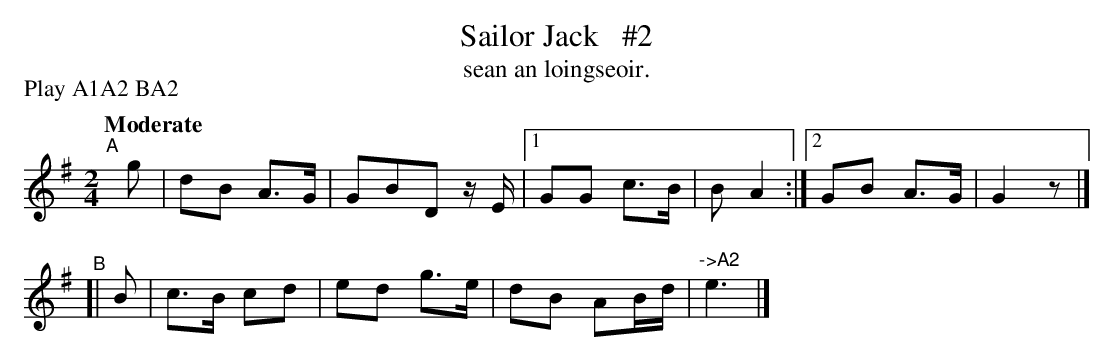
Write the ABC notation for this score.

X:1
T: Sailor Jack   #2
T: sean an loingseoir.
Q: "Moderate"
P: Play A1A2 BA2
M: 2/4
L: 1/8
K: G
"^A"[|] g | dB A>G | GBD z/E/ |[1 GG c>B | B A2 :|[2 GB A>G | G2 z |]
"^B"[| B | c>B cd | ed g>e | dB AB/d/ | "->A2"e3 |]
